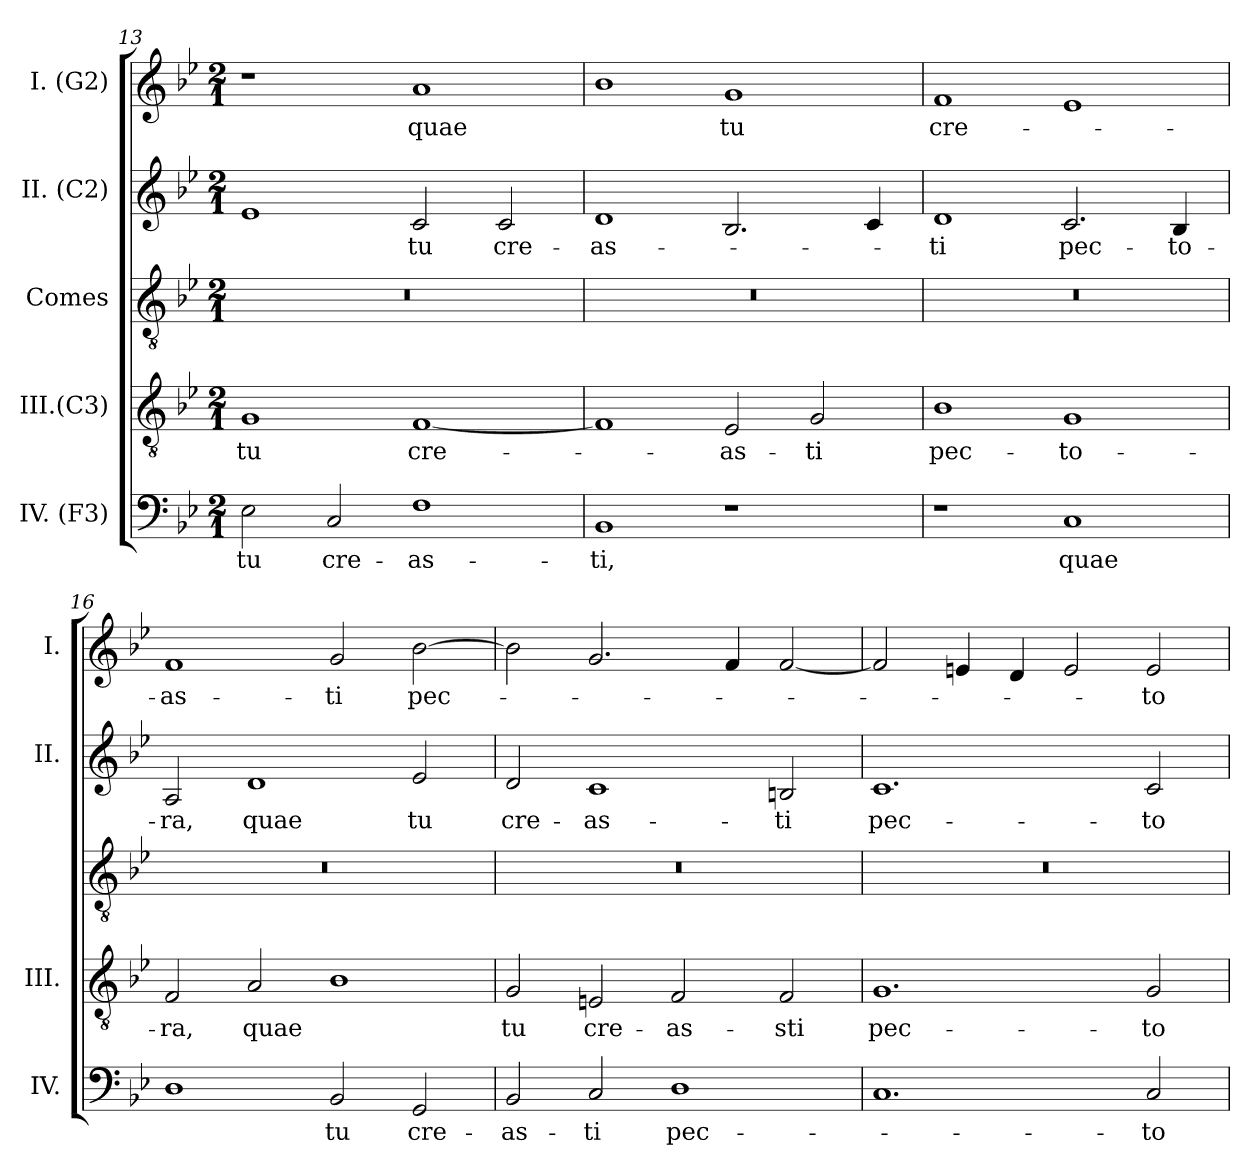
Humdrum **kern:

**kern	**text	**kern	**text	**kern	**kern	**text	**kern	**text
*part5	*part5	*part4	*part4	*part3	*part2	*part2	*part1	*part1
*staff5	*staff5	*staff4	*staff4	*staff3	*staff2	*staff2	*staff1	*staff1
*I"IV. (F3)	*	*I"III.(C3)	*	*I"Comes	*I"II. (C2)	*	*I"I. (G2)	*
*I'IV.	*	*I'III.	*	*	*I'II.	*	*I'I.	*
!!LO:PB:g=z
*clefF4	*	*clefGv2	*	*clefGv2	*clefG2	*	*clefG2	*
*	*	*ITrd7c12	*	*ITrd7c12	*ITrd7c12	*	*	*
*k[b-e-]	*	*k[b-e-]	*	*k[b-e-]	*k[b-e-]	*	*k[b-e-]	*
*B-:	*	*B-:	*	*B-:	*B-:	*	*B-:	*
*M2/1	*	*M2/1	*	*M2/1	*M2/1	*	*M2/1	*
=13	=13	=13	=13	=13	=13	=13	=13	=13
!	!LO:LY:b:color=#000000	!	!	!	!	!	!	!
!	!	!	!LO:LY:b:color=#000000	!LO:N:vis=1	!	!	!	!
2E-i\	tu	1GGi	tu	0r	1E-i	.	1r	.
!	!LO:LY:b:color=#000000	!	!	!	!	!	!	!
2Ci/	cre-	.	.	.	.	.	.	.
!	!LO:LY:b:color=#000000	!	!	!	!	!	!	!
!	!	!	!LO:LY:b:color=#000000	!	!	!	!	!
!	!	!	!	!	!	!LO:LY:b:color=#000000	!	!
!	!	!	!	!	!	!	!	!LO:LY:b:color=#000000
1Fi	-as-	[1FFi	cre-	.	2Ci/	tu	1ai	quae
!	!	!	!	!	!	!LO:LY:b:color=#000000	!	!
.	.	.	.	.	2Ci/	cre-	.	.
=14	=14	=14	=14	=14	=14	=14	=14	=14
!	!LO:LY:b:color=#000000	!	!	!LO:N:vis=1	!	!	!	!
!	!	!	!	!	!	!LO:LY:b:color=#000000	!	!
1BB-i	-ti,	1FFi]	.	0r	1Di	-as-	1b-i	.
!	!	!	!LO:LY:b:color=#000000	!	!	!	!	!
!	!	!	!	!	!	!	!	!LO:LY:b:color=#000000
1r	.	2EE-i/	-as-	.	2.BB-i/	.	1gi	tu
!	!	!	!LO:LY:b:color=#000000	!	!	!	!	!
.	.	2GGi/	-ti	.	.	.	.	.
.	.	.	.	.	4Ci/	.	.	.
=15	=15	=15	=15	=15	=15	=15	=15	=15
!	!	!	!LO:LY:b:color=#000000	!LO:N:vis=1	!	!	!	!
!	!	!	!	!	!	!LO:LY:b:color=#000000	!	!
!	!	!	!	!	!	!	!	!LO:LY:b:color=#000000
1r	.	1BB-i	pec-	0r	1Di	-ti	1fi	cre-
!	!LO:LY:b:color=#000000	!	!	!	!	!	!	!
!	!	!	!LO:LY:b:color=#000000	!	!	!	!	!
!	!	!	!	!	!	!LO:LY:b:color=#000000	!	!
1Ci	quae	1GGi	-to-	.	2.Ci/	pec-	1e-i	.
!	!	!	!	!	!	!LO:LY:b:color=#000000	!	!
.	.	.	.	.	4BB-i/	-to-	.	.
!!LO:LB:g=z
=16	=16	=16	=16	=16	=16	=16	=16	=16
!	!	!	!LO:LY:b:color=#000000	!LO:N:vis=1	!	!	!	!
!	!	!	!	!	!	!LO:LY:b:color=#000000	!	!
!	!	!	!	!	!	!	!	!LO:LY:b:color=#000000
1Di	.	2FFi/	-ra,	0r	2AAi/	-ra,	1fi	-as-
!	!	!	!LO:LY:b:color=#000000	!	!	!	!	!
!	!	!	!	!	!	!LO:LY:b:color=#000000	!	!
.	.	2AAi/	quae	.	1Di	quae	.	.
!	!LO:LY:b:color=#000000	!	!	!	!	!	!	!
!	!	!	!	!	!	!	!	!LO:LY:b:color=#000000
2BB-i/	tu	1BB-i	.	.	.	.	2gi/	-ti
!	!LO:LY:b:color=#000000	!	!	!	!	!	!	!
!	!	!	!	!	!	!LO:LY:b:color=#000000	!	!
!	!	!	!	!	!	!	!	!LO:LY:b:color=#000000
2GGi/	cre-	.	.	.	2E-i/	tu	[2b-i\	pec-
=17	=17	=17	=17	=17	=17	=17	=17	=17
!	!LO:LY:b:color=#000000	!	!	!	!	!	!	!
!	!	!	!LO:LY:b:color=#000000	!LO:N:vis=1	!	!	!	!
!	!	!	!	!	!	!LO:LY:b:color=#000000	!	!
2BB-i/	-as-	2GGi/	tu	0r	2Di/	cre-	2b-i\]	.
!	!LO:LY:b:color=#000000	!	!	!	!	!	!	!
!	!	!	!LO:LY:b:color=#000000	!	!	!	!	!
!	!	!	!	!	!	!LO:LY:b:color=#000000	!	!
2Ci/	-ti	2EEni/	cre-	.	1Ci	-as-	2.gi/	.
!	!LO:LY:b:color=#000000	!	!	!	!	!	!	!
!	!	!	!LO:LY:b:color=#000000	!	!	!	!	!
1Di	pec-	2FFi/	-as-	.	.	.	.	.
.	.	.	.	.	.	.	4fi/	.
!	!	!	!LO:LY:b:color=#000000	!	!	!	!	!
!	!	!	!	!	!	!LO:LY:b:color=#000000	!	!
.	.	2FFi/	-sti	.	2BBni/	-ti	[2fi/	.
=18	=18	=18	=18	=18	=18	=18	=18	=18
!	!	!	!LO:LY:b:color=#000000	!LO:N:vis=1	!	!	!	!
!	!	!	!	!	!	!LO:LY:b:color=#000000	!	!
1.Ci	.	1.GGi	pec-	0r	1.Ci	pec-	2fi/]	.
.	.	.	.	.	.	.	4eni/	.
.	.	.	.	.	.	.	4di/	.
.	.	.	.	.	.	.	2ei/	.
!	!LO:LY:b:color=#000000	!	!	!	!	!	!	!
!	!	!	!LO:LY:b:color=#000000	!	!	!	!	!
!	!	!	!	!	!	!LO:LY:b:color=#000000	!	!
!	!	!	!	!	!	!	!	!LO:LY:b:color=#000000
2Ci/	-to-	2GGi/	-to-	.	2Ci/	-to-	2ei/	-to-
=	=	=	=	=	=	=	=	=
*-	*-	*-	*-	*-	*-	*-	*-	*-
